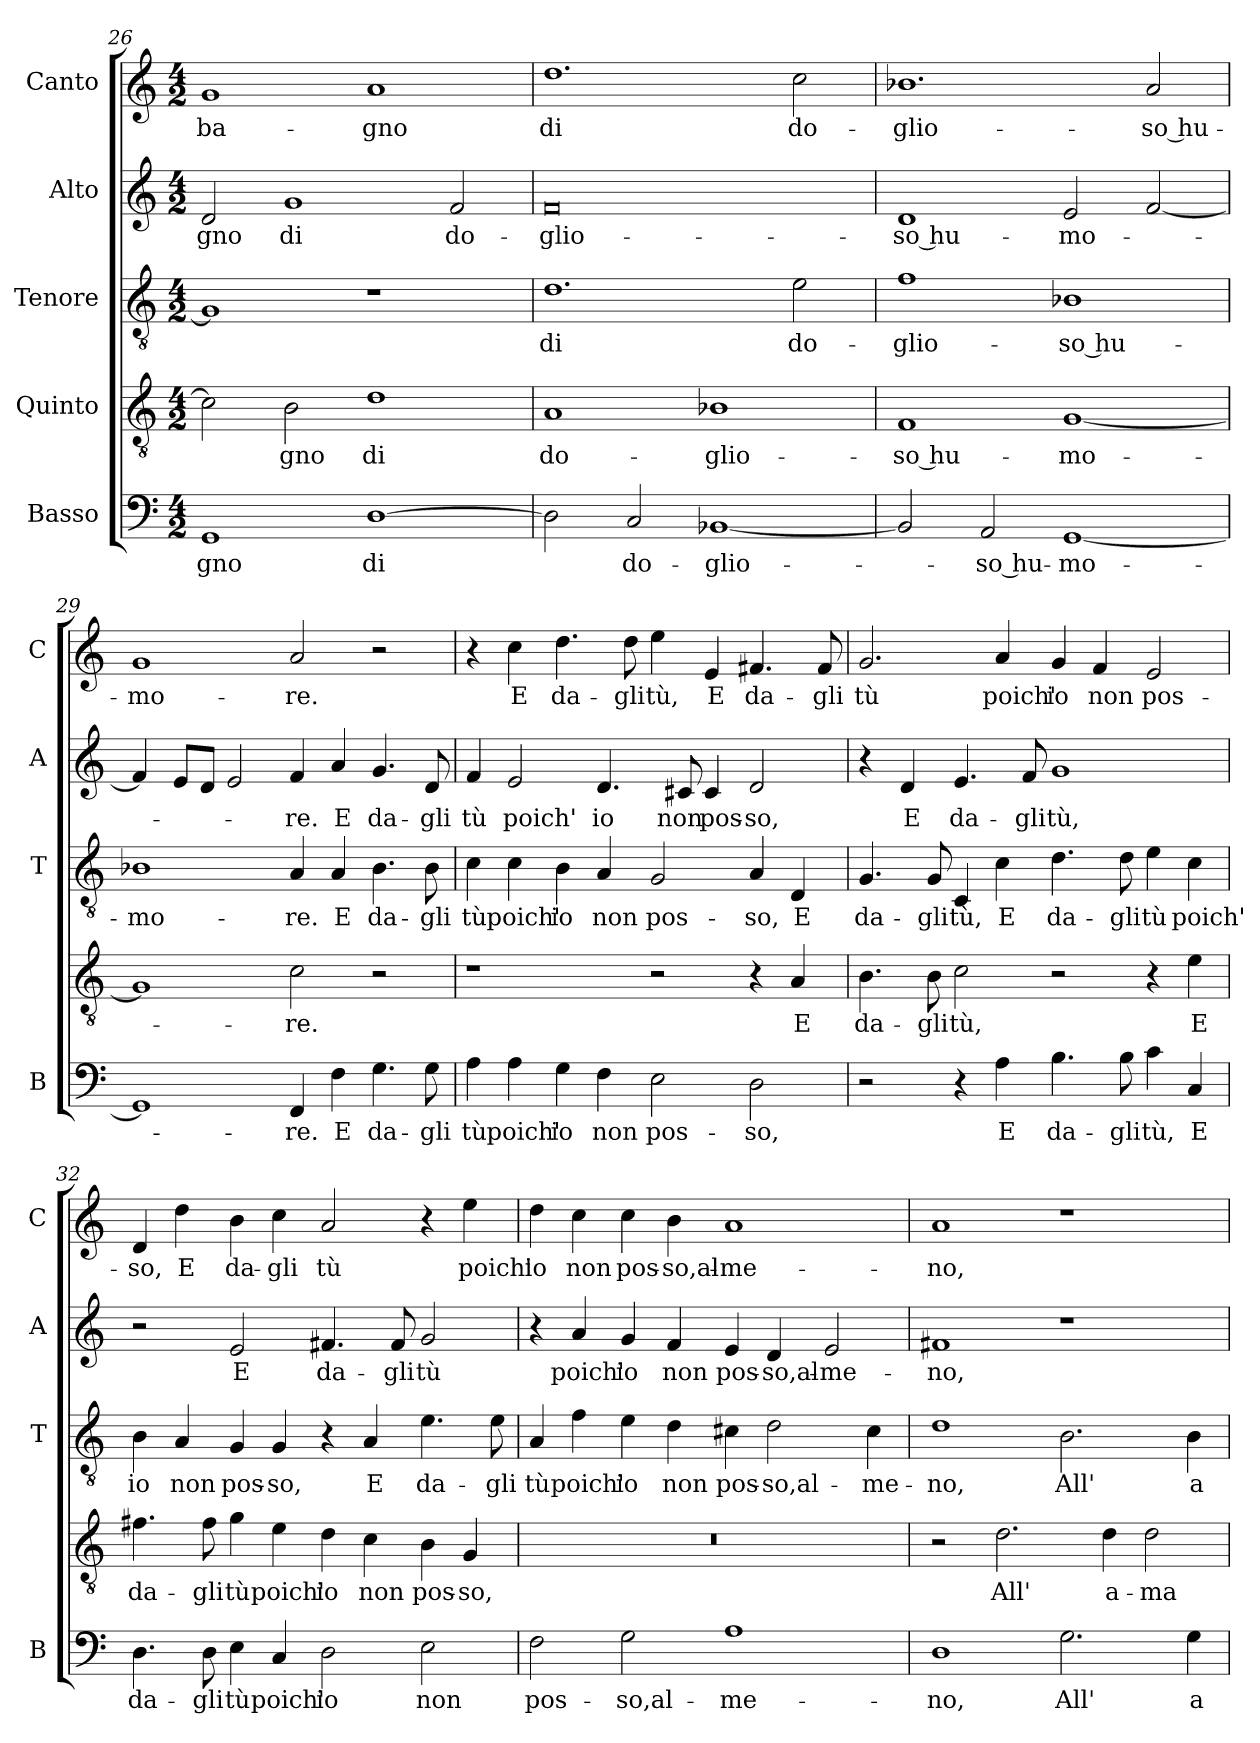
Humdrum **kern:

**kern	**text	**kern	**text	**kern	**text	**kern	**text	**kern	**text
*part5	*part5	*part4	*part4	*part3	*part3	*part2	*part2	*part1	*part1
*staff5	*staff5	*staff4	*staff4	*staff3	*staff3	*staff2	*staff2	*staff1	*staff1
*I"Basso	*	*I"Quinto	*	*I"Tenore	*	*I"Alto	*	*I"Canto	*
*I'B	*	*	*	*I'T	*	*I'A	*	*I'C	*
!!LO:PB:g=z
*clefF4	*	*clefGv2	*	*clefGv2	*	*clefG2	*	*clefG2	*
*k[]	*	*k[]	*	*k[]	*	*k[]	*	*k[]	*
*C:	*	*C:	*	*C:	*	*C:	*	*C:	*
*M4/2	*	*M4/2	*	*M4/2	*	*M4/2	*	*M4/2	*
=26	=26	=26	=26	=26	=26	=26	=26	=26	=26
!	!LO:LY:b	!	!	!	!	!	!LO:LY:b	!	!LO:LY:b
1GG	-gno	2c\]	.	1G]	.	2d/	-gno	1g	ba-
!	!	!	!LO:LY:b	!	!	!	!LO:LY:b	!	!
.	.	2B\	-gno	.	.	1g	di	.	.
!	!LO:LY:b	!	!LO:LY:b	!	!	!	!	!	!LO:LY:b
[1D	di	1d	di	1r	.	.	.	1a	-gno
!	!	!	!	!	!	!	!LO:LY:b	!	!
.	.	.	.	.	.	2f/	do-	.	.
=27	=27	=27	=27	=27	=27	=27	=27	=27	=27
!	!	!	!LO:LY:b	!	!LO:LY:b	!	!LO:LY:b	!	!LO:LY:b
2D\]	.	1A	do-	1.d	di	0f	-glio-	1.dd	di
!	!LO:LY:b	!	!	!	!	!	!	!	!
2C/	do-	.	.	.	.	.	.	.	.
!	!LO:LY:b	!	!LO:LY:b	!	!	!	!	!	!
[1BB-X	-glio-	1B-X	-glio-	.	.	.	.	.	.
!	!	!	!	!	!LO:LY:b	!	!	!	!LO:LY:b
.	.	.	.	2e\	do-	.	.	2cc\	do-
=28	=28	=28	=28	=28	=28	=28	=28	=28	=28
!	!	!	!LO:LY:b	!	!LO:LY:b	!	!LO:LY:b	!	!LO:LY:b
2BB-/]	.	1F	-so hu-	1f	-glio-	1d	-so hu-	1.b-X	-glio-
!	!LO:LY:b	!	!	!	!	!	!	!	!
2AA/	-so hu-	.	.	.	.	.	.	.	.
!	!LO:LY:b	!	!LO:LY:b	!	!LO:LY:b	!	!LO:LY:b	!	!
[1GG	-mo-	[1G	-mo-	1B-X	-so hu-	2e/	-mo-	.	.
!	!	!	!	!	!	!	!	!	!LO:LY:b
.	.	.	.	.	.	[2f/	.	2a/	-so hu-
=29	=29	=29	=29	=29	=29	=29	=29	=29	=29
!	!	!	!	!	!LO:LY:b	!	!	!	!LO:LY:b
1GG]	.	1G]	.	1B-X	-mo-	4f/]	.	1g	-mo-
.	.	.	.	.	.	8e/L	.	.	.
.	.	.	.	.	.	8d/J	.	.	.
.	.	.	.	.	.	2e/	.	.	.
!	!LO:LY:b	!	!LO:LY:b	!	!LO:LY:b	!	!LO:LY:b	!	!LO:LY:b
4FF/	-re.	2c\	-re.	4A/	-re.	4f/	-re.	2a/	-re.
!	!LO:LY:b	!	!	!	!LO:LY:b	!	!LO:LY:b	!	!
4F\	E	.	.	4A/	E	4a/	E	.	.
!	!LO:LY:b	!	!	!	!LO:LY:b	!	!LO:LY:b	!	!
4.G\	da-	2r	.	4.B-\	da-	4.g/	da-	2r	.
!	!LO:LY:b	!	!	!	!LO:LY:b	!	!LO:LY:b	!	!
8G\	-gli	.	.	8B-\	-gli	8d/	-gli	.	.
=30	=30	=30	=30	=30	=30	=30	=30	=30	=30
!	!LO:LY:b	!	!	!	!LO:LY:b	!	!LO:LY:b	!	!
4A\	tù	1r	.	4c\	tù	4f/	tù	4r	.
!	!LO:LY:b	!	!	!	!LO:LY:b	!	!LO:LY:b	!	!LO:LY:b
4A\	poich'	.	.	4c\	poich'	2e/	poich'	4cc\	E
!	!LO:LY:b	!	!	!	!LO:LY:b	!	!	!	!LO:LY:b
4G\	io	.	.	4B\	io	.	.	4.dd\	da-
!	!LO:LY:b	!	!	!	!LO:LY:b	!	!LO:LY:b	!	!
4F\	non	.	.	4A/	non	4.d/	io	.	.
!	!	!	!	!	!	!	!	!	!LO:LY:b
.	.	.	.	.	.	.	.	8dd\	-gli
!	!LO:LY:b	!	!	!	!LO:LY:b	!	!	!	!LO:LY:b
2E\	pos-	2r	.	2G/	pos-	.	.	4ee\	tù,
!	!	!	!	!	!	!	!LO:LY:b	!	!
.	.	.	.	.	.	8c#X/	non	.	.
!	!	!	!	!	!	!	!LO:LY:b	!	!LO:LY:b
.	.	.	.	.	.	4c#/	pos-	4e/	E
!	!LO:LY:b	!	!	!	!LO:LY:b	!	!LO:LY:b	!	!LO:LY:b
2D\	-so,	4r	.	4A/	-so,	2d/	-so,	4.f#X/	da-
!	!	!	!LO:LY:b	!	!LO:LY:b	!	!	!	!
.	.	4A/	E	4D/	E	.	.	.	.
!	!	!	!	!	!	!	!	!	!LO:LY:b
.	.	.	.	.	.	.	.	8f#/	-gli
!!LO:LB:g=z
=31	=31	=31	=31	=31	=31	=31	=31	=31	=31
!	!	!	!LO:LY:b	!	!LO:LY:b	!	!	!	!LO:LY:b
2r	.	4.B\	da-	4.G/	da-	4r	.	2.g/	tù
!	!	!	!	!	!	!	!LO:LY:b	!	!
.	.	.	.	.	.	4d/	E	.	.
!	!	!	!LO:LY:b	!	!LO:LY:b	!	!	!	!
.	.	8B\	-gli	8G/	-gli	.	.	.	.
!	!	!	!LO:LY:b	!	!LO:LY:b	!	!LO:LY:b	!	!
4r	.	2c\	tù,	4C/	tù,	4.e/	da-	.	.
!	!LO:LY:b	!	!	!	!LO:LY:b	!	!	!	!LO:LY:b
4A\	E	.	.	4c\	E	.	.	4a/	poich'
!	!	!	!	!	!	!	!LO:LY:b	!	!
.	.	.	.	.	.	8f/	-gli	.	.
!	!LO:LY:b	!	!	!	!LO:LY:b	!	!LO:LY:b	!	!LO:LY:b
4.B\	da-	2r	.	4.d\	da-	1g	tù,	4g/	io
!	!	!	!	!	!	!	!	!	!LO:LY:b
.	.	.	.	.	.	.	.	4f/	non
!	!LO:LY:b	!	!	!	!LO:LY:b	!	!	!	!
8B\	-gli	.	.	8d\	-gli	.	.	.	.
!	!LO:LY:b	!	!	!	!LO:LY:b	!	!	!	!LO:LY:b
4c\	tù,	4r	.	4e\	tù	.	.	2e/	pos-
!	!LO:LY:b	!	!LO:LY:b	!	!LO:LY:b	!	!	!	!
4C/	E	4e\	E	4c\	poich'	.	.	.	.
=32	=32	=32	=32	=32	=32	=32	=32	=32	=32
!	!LO:LY:b	!	!LO:LY:b	!	!LO:LY:b	!	!	!	!LO:LY:b
4.D\	da-	4.f#X\	da-	4B\	io	2r	.	4d/	-so,
!	!	!	!	!	!LO:LY:b	!	!	!	!LO:LY:b
.	.	.	.	4A/	non	.	.	4dd\	E
!	!LO:LY:b	!	!LO:LY:b	!	!	!	!	!	!
8D\	-gli	8f#\	-gli	.	.	.	.	.	.
!	!LO:LY:b	!	!LO:LY:b	!	!LO:LY:b	!	!LO:LY:b	!	!LO:LY:b
4E\	tù	4g\	tù	4G/	pos-	2e/	E	4b\	da-
!	!LO:LY:b	!	!LO:LY:b	!	!LO:LY:b	!	!	!	!LO:LY:b
4C/	poich'	4e\	poich'	4G/	-so,	.	.	4cc\	-gli
!	!LO:LY:b	!	!LO:LY:b	!	!	!	!LO:LY:b	!	!LO:LY:b
2D\	io	4d\	io	4r	.	4.f#X/	da-	2a/	tù
!	!	!	!LO:LY:b	!	!LO:LY:b	!	!	!	!
.	.	4c\	non	4A/	E	.	.	.	.
!	!	!	!	!	!	!	!LO:LY:b	!	!
.	.	.	.	.	.	8f#/	-gli	.	.
!	!LO:LY:b	!	!LO:LY:b	!	!LO:LY:b	!	!LO:LY:b	!	!
2E\	non	4B\	pos-	4.e\	da-	2g/	tù	4r	.
!	!	!	!LO:LY:b	!	!	!	!	!	!LO:LY:b
.	.	4G/	-so,	.	.	.	.	4ee\	poich'
!	!	!	!	!	!LO:LY:b	!	!	!	!
.	.	.	.	8e\	-gli	.	.	.	.
=33	=33	=33	=33	=33	=33	=33	=33	=33	=33
!	!LO:LY:b	!	!	!	!LO:LY:b	!	!	!	!LO:LY:b
2F\	pos-	0r	.	4A/	tù	4r	.	4dd\	io
!	!	!	!	!	!LO:LY:b	!	!LO:LY:b	!	!LO:LY:b
.	.	.	.	4f\	poich'	4a/	poich'	4cc\	non
!	!LO:LY:b	!	!	!	!LO:LY:b	!	!LO:LY:b	!	!LO:LY:b
2G\	-so,al-	.	.	4e\	io	4g/	io	4cc\	pos-
!	!	!	!	!	!LO:LY:b	!	!LO:LY:b	!	!LO:LY:b
.	.	.	.	4d\	non	4f/	non	4b\	-so,al-
!	!LO:LY:b	!	!	!	!LO:LY:b	!	!LO:LY:b	!	!LO:LY:b
1A	-me-	.	.	4c#X\	pos-	4e/	pos-	1a	-me-
!	!	!	!	!	!LO:LY:b	!	!LO:LY:b	!	!
.	.	.	.	2d\	-so,al-	4d/	-so,al-	.	.
!	!	!	!	!	!	!	!LO:LY:b	!	!
.	.	.	.	.	.	2e/	-me-	.	.
!	!	!	!	!	!LO:LY:b	!	!	!	!
.	.	.	.	4c#\	-me-	.	.	.	.
=34	=34	=34	=34	=34	=34	=34	=34	=34	=34
!	!LO:LY:b	!	!	!	!LO:LY:b	!	!LO:LY:b	!	!LO:LY:b
1D	-no,	2r	.	1d	-no,	1f#X	-no,	1a	-no,
!	!	!	!LO:LY:b	!	!	!	!	!	!
.	.	2.d\	All'	.	.	.	.	.	.
!	!LO:LY:b	!	!	!	!LO:LY:b	!	!	!	!
2.G\	All'	.	.	2.B\	All'	1r	.	1r	.
!	!	!	!LO:LY:b	!	!	!	!	!	!
.	.	4d\	a-	.	.	.	.	.	.
!	!	!	!LO:LY:b	!	!	!	!	!	!
.	.	2d\	-ma-	.	.	.	.	.	.
!	!LO:LY:b	!	!	!	!LO:LY:b	!	!	!	!
4G\	a-	.	.	4B\	a-	.	.	.	.
=	=	=	=	=	=	=	=	=	=
*-	*-	*-	*-	*-	*-	*-	*-	*-	*-
